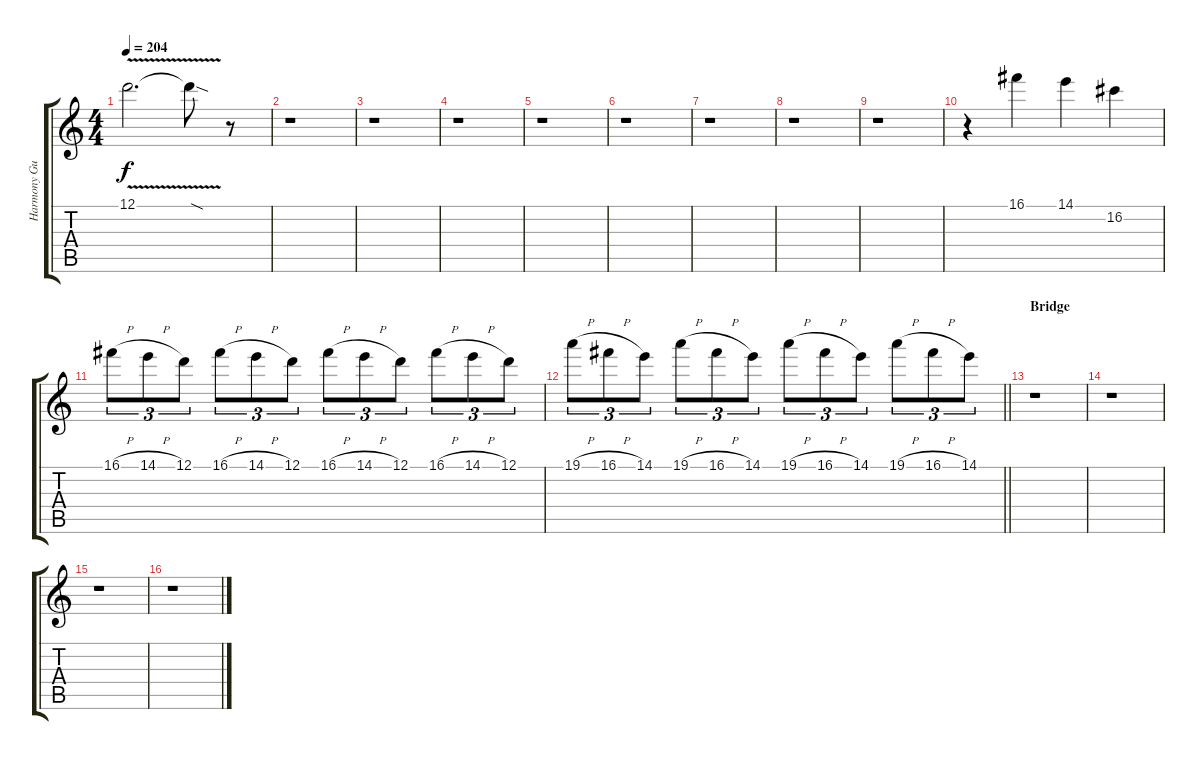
\track ("Harmony Guitar" "Harmony Gu") {instrument overdrivenguitar}
\staff {score tabs}
\tuning (D4 A3 F3 C3 G2 D2) {hide}
\ts (4 4)
\tempo 204
\clef g2
\ks c
12.1{v}.2{d dy f} 12.1{sod t}.8 r.8 |
r.1 |
r.1 |
r.1 |
r.1 |
r.1 |
r.1 |
r.1 |
r.1 |
r.4 16.1.4 14.1.4 16.2.4 |
16.1{h}.8{tu (3 2)} 14.1{h}.8{tu (3 2)} 12.1.8{tu (3 2)} 16.1{h}.8{tu (3 2)} 14.1{h}.8{tu (3 2)} 12.1.8{tu (3 2)} 16.1{h}.8{tu (3 2)} 14.1{h}.8{tu (3 2)} 12.1.8{tu (3 2)} 16.1{h}.8{tu (3 2)} 14.1{h}.8{tu (3 2)} 12.1.8{tu (3 2)} |
\barLineRight lightlight
19.1{h}.8{tu (3 2)} 16.1{h}.8{tu (3 2)} 14.1.8{tu (3 2)} 19.1{h}.8{tu (3 2)} 16.1{h}.8{tu (3 2)} 14.1.8{tu (3 2)} 19.1{h}.8{tu (3 2)} 16.1{h}.8{tu (3 2)} 14.1.8{tu (3 2)} 19.1{h}.8{tu (3 2)} 16.1{h}.8{tu (3 2)} 14.1.8{tu (3 2)} |
\section ("" "Bridge")
r.1 |
r.1 |
r.1 |
r.1
